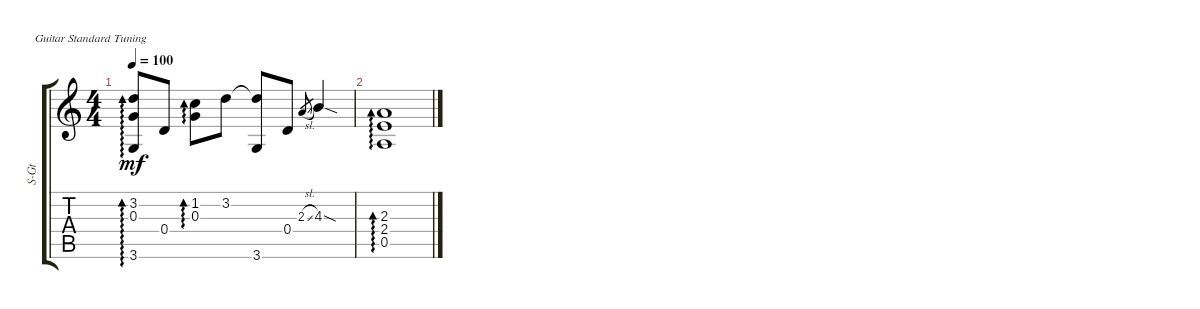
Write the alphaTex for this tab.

\defaultSystemsLayout 4
\bracketExtendMode groupsimilarinstruments
\otherSystemsTrackNameOrientation horizontal
\track ("Steel Guitar" "S-Gt") {instrument acousticguitarsteel}
\staff {score tabs}
\tuning (E4 B3 G3 D3 A2 E2)
\ts (4 4)
\tempo 100
\clef g2
\ks c
(3.2 0.3 3.6).8{ad 0 dy mf beam Up} 0.4.8{beam Up} (1.2 0.3).8{ad 0 beam Down} 3.2.8{beam Down} (3.6 3.2{t}).8{beam Up} 0.4.8{beam Up} 2.3{sl}.8{gr beam Up} 4.3{sod}.4{beam Up} |
(2.3 2.4 0.5).1{ad 0 beam Up}
